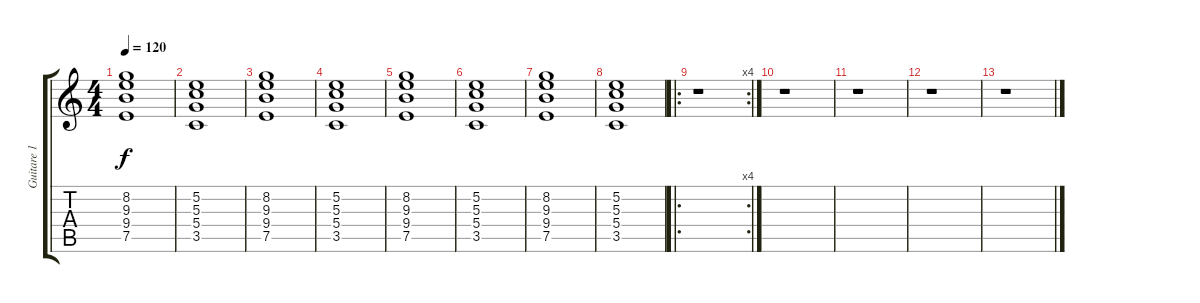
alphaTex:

\track ("Guitare 1" "Guitare 1") {instrument electricguitarclean}
\staff {score tabs}
\tuning (E4 B3 G3 D3 A2 E2) {hide}
\ts (4 4)
\tempo 120
\clef g2
\ks c
(8.2 9.3 9.4 7.5).1{dy f} |
(5.2 5.3 5.4 3.5).1 |
(8.2 9.3 9.4 7.5).1 |
(5.2 5.3 5.4 3.5).1 |
(8.2 9.3 9.4 7.5).1 |
(5.2 5.3 5.4 3.5).1 |
(8.2 9.3 9.4 7.5).1 |
(5.2 5.3 5.4 3.5).1 |
\ro
\rc 4
r.1 |
r.1 |
r.1 |
r.1 |
r.1
